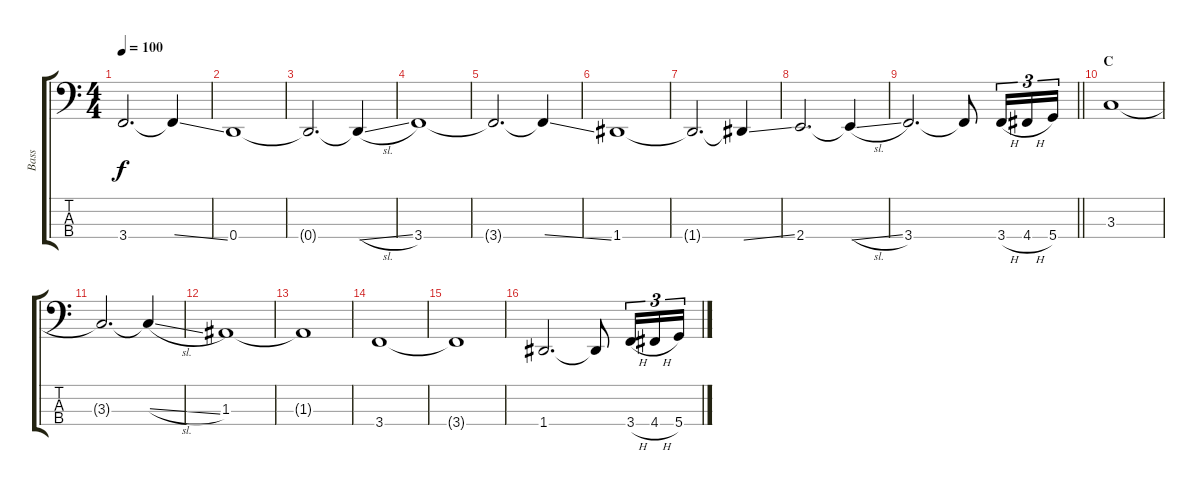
\track ("Bass" "Bass") {instrument electricbassfinger}
\staff {score tabs}
\tuning (G2 D2 A1 D1) {hide}
\ts (4 4)
\tempo 100
\clef f4
\ks c
3.4{t}.2{d dy f} 3.4{ss t}.4 |
0.4.1 |
0.4{t}.2{d} 0.4{sl t}.4 |
3.4.1 |
3.4{t}.2{d} 3.4{ss t}.4 |
1.4.1 |
1.4{t}.2{d} 1.4{ss t}.4 |
2.4.2{d} 2.4{sl t}.4 |
\barLineRight lightlight
3.4.2{d} 3.4{t}.8 3.4{h}.16{tu (3 2)} 4.4{h}.16{tu (3 2)} 5.4.16{tu (3 2)} |
\section ("" "C")
3.3.1 |
3.3{t}.2{d} 3.3{sl t}.4 |
1.3.1 |
1.3{t}.1 |
3.4.1 |
3.4{t}.1 |
1.4.2{d} 1.4{t}.8 3.4{h}.16{tu (3 2)} 4.4{h}.16{tu (3 2)} 5.4.16{tu (3 2)}
